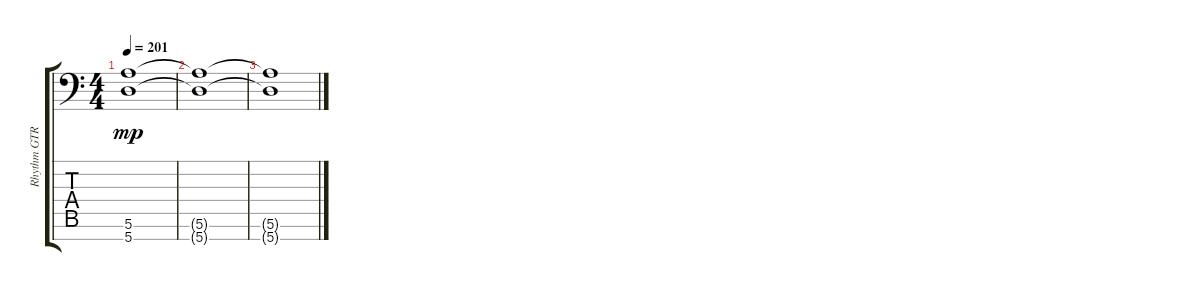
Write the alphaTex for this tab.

\track ("Rhythm GTR 2" "Rhythm GTR") {instrument distortionguitar}
\staff {score tabs}
\tuning (E4 B3 G3 D3 A2 E2 A1) {hide}
\ts (4 4)
\tempo 201
\clef f4
\ks aminor
(5.6{t} 5.7{t}).1{dy mp} |
(5.6{t} 5.7{t}).1 |
(5.6{t} 5.7{t}).1
